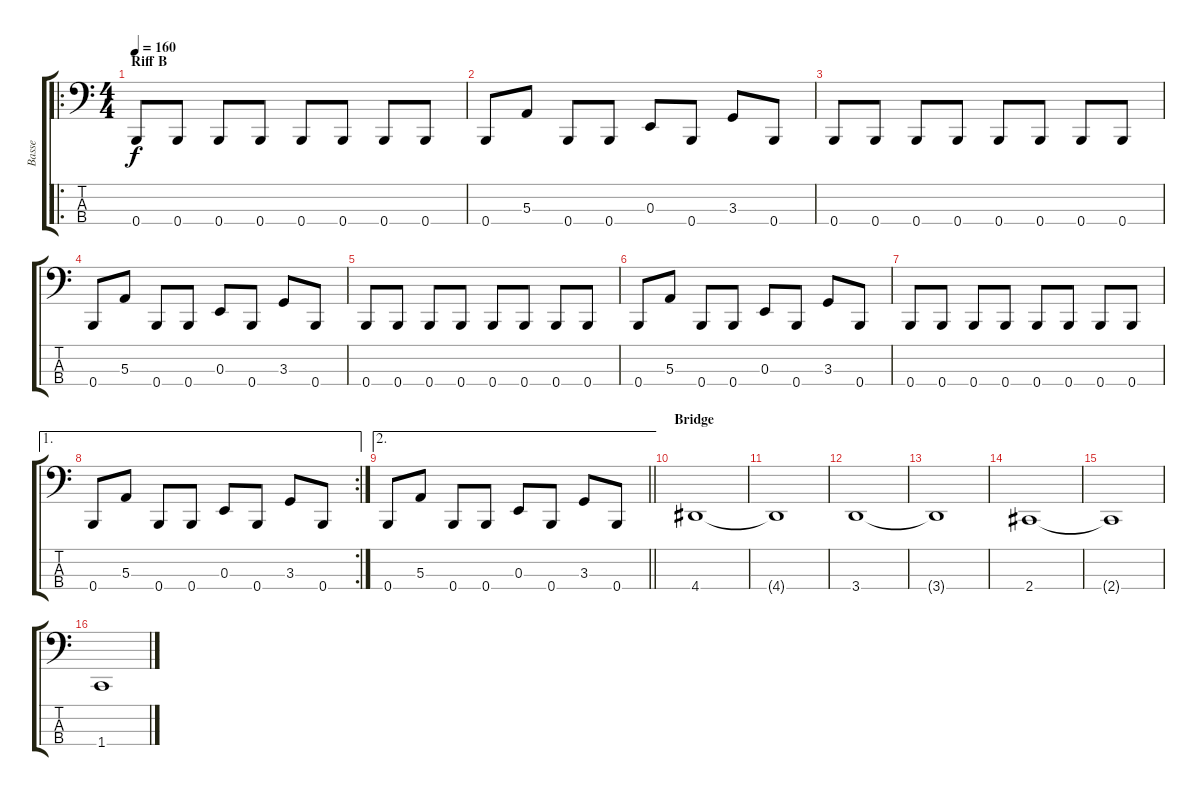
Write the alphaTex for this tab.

\track ("Basse" "Basse") {instrument electricbassfinger}
\staff {score tabs}
\tuning (D2 A1 E1 B0) {hide}
\ro
\ts (4 4)
\section ("" "Riff B")
\tempo 160
\clef f4
\ks c
0.4.8{dy f} 0.4.8 0.4.8 0.4.8 0.4.8 0.4.8 0.4.8 0.4.8 |
0.4.8 5.3.8 0.4.8 0.4.8 0.3.8 0.4.8 3.3.8 0.4.8 |
0.4.8 0.4.8 0.4.8 0.4.8 0.4.8 0.4.8 0.4.8 0.4.8 |
0.4.8 5.3.8 0.4.8 0.4.8 0.3.8 0.4.8 3.3.8 0.4.8 |
0.4.8 0.4.8 0.4.8 0.4.8 0.4.8 0.4.8 0.4.8 0.4.8 |
0.4.8 5.3.8 0.4.8 0.4.8 0.3.8 0.4.8 3.3.8 0.4.8 |
0.4.8 0.4.8 0.4.8 0.4.8 0.4.8 0.4.8 0.4.8 0.4.8 |
\ae 1
\rc 2
0.4.8 5.3.8 0.4.8 0.4.8 0.3.8 0.4.8 3.3.8 0.4.8 |
\ae 2
\barLineRight lightlight
0.4.8 5.3.8 0.4.8 0.4.8 0.3.8 0.4.8 3.3.8 0.4.8 |
\section ("" "Bridge")
4.4.1 |
4.4{t}.1 |
3.4.1 |
3.4{t}.1 |
2.4.1 |
2.4{t}.1 |
1.4.1
